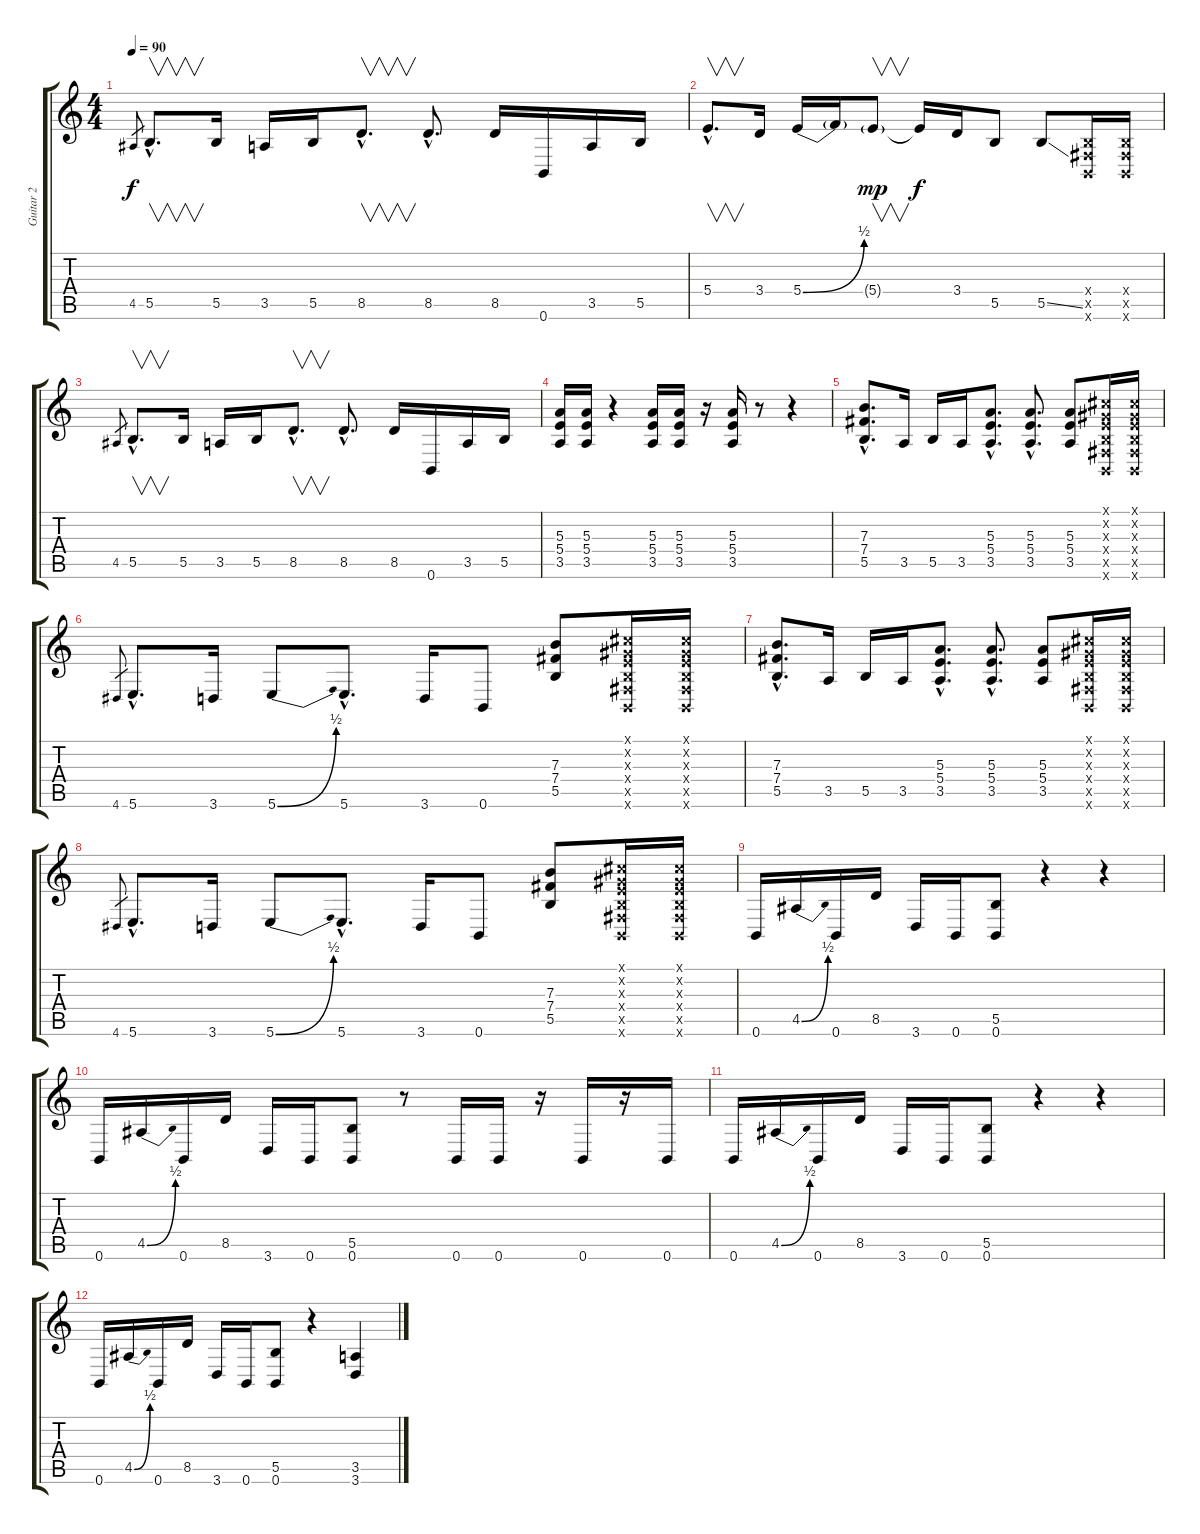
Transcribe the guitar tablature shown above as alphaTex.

\track ("Guitar 2" "Guitar 2") {instrument distortionguitar}
\staff {score tabs}
\tuning (Db4 Ab3 E3 B2 Gb2 B1) {hide}
\ts (4 4)
\tempo 90
\clef g2
\ks c
4.5.8{gr dy f instrument distortionguitar} 5.5{hac}.8{v d} 5.5.16 3.5.16 5.5.16 8.5{hac}.8{v d} 8.5{hac}.8{d} 8.5.16 0.6.16 3.5.16 5.5.16 |
5.4{hac}.8{v d} 3.4.16 5.4{be (bend 0 0 60 2)}.16 5.4{t}.16 5.4{g}.8{v dy mp} 5.4{t}.16{dy f} 3.4.16 5.5.8 5.5{ss}.8 (0.4{x} 0.5{x} 0.6{x}).16 (0.4{x} 0.5{x} 0.6{x}).16 |
4.5.8{gr} 5.5{hac}.8{v d} 5.5.16 3.5.16 5.5.16 8.5{hac}.8{v d} 8.5{hac}.8{d} 8.5.16 0.6.16 3.5.16 5.5.16 |
(5.3 5.4 3.5).16 (5.3 5.4 3.5).16 r.4 (5.3 5.4 3.5).16 (5.3 5.4 3.5).16 r.16 (5.3 5.4 3.5).16 r.8 r.4 |
(7.3{hac} 7.4{hac} 5.5{hac}).8{d} 3.5.16 5.5.16 3.5.16 (5.3{hac} 5.4{hac} 3.5{hac}).8{d} (5.3{hac} 5.4{hac} 3.5{hac}).8{d} (5.3 5.4 3.5).8 (0.1{x} 0.2{x} 0.3{x} 0.4{x} 0.5{x} 0.6{x}).16 (0.1{x} 0.2{x} 0.3{x} 0.4{x} 0.5{x} 0.6{x}).16 |
4.6.8{gr} 5.6{hac}.8{d} 3.6.16 5.6{be (bend 0 0 60 2)}.8 5.6{hac}.8{d} 3.6.16 0.6.8 (7.3 7.4 5.5).8 (0.1{x} 0.2{x} 0.3{x} 0.4{x} 0.5{x} 0.6{x}).16 (0.1{x} 0.2{x} 0.3{x} 0.4{x} 0.5{x} 0.6{x}).16 |
(7.3{hac} 7.4{hac} 5.5{hac}).8{d} 3.5.16 5.5.16 3.5.16 (5.3{hac} 5.4{hac} 3.5{hac}).8{d} (5.3{hac} 5.4{hac} 3.5{hac}).8{d} (5.3 5.4 3.5).8 (0.1{x} 0.2{x} 0.3{x} 0.4{x} 0.5{x} 0.6{x}).16 (0.1{x} 0.2{x} 0.3{x} 0.4{x} 0.5{x} 0.6{x}).16 |
4.6.8{gr} 5.6{hac}.8{d} 3.6.16 5.6{be (bend 0 0 60 2)}.8 5.6{hac}.8{d} 3.6.16 0.6.8 (7.3 7.4 5.5).8 (0.1{x} 0.2{x} 0.3{x} 0.4{x} 0.5{x} 0.6{x}).16 (0.1{x} 0.2{x} 0.3{x} 0.4{x} 0.5{x} 0.6{x}).16 |
0.6.16 4.5{be (bend 0 0 60 2)}.16 0.6.16 8.5.16 3.6.16 0.6.16 (5.5 0.6).8 r.4 r.4 |
0.6.16 4.5{be (bend 0 0 60 2)}.16 0.6.16 8.5.16 3.6.16 0.6.16 (5.5 0.6).8 r.8 0.6.16 0.6.16 r.16 0.6.16 r.16 0.6.16 |
0.6.16 4.5{be (bend 0 0 60 2)}.16 0.6.16 8.5.16 3.6.16 0.6.16 (5.5 0.6).8 r.4 r.4 |
0.6.16 4.5{be (bend 0 0 60 2)}.16 0.6.16 8.5.16 3.6.16 0.6.16 (5.5 0.6).8 r.4 (3.5 3.6).4
